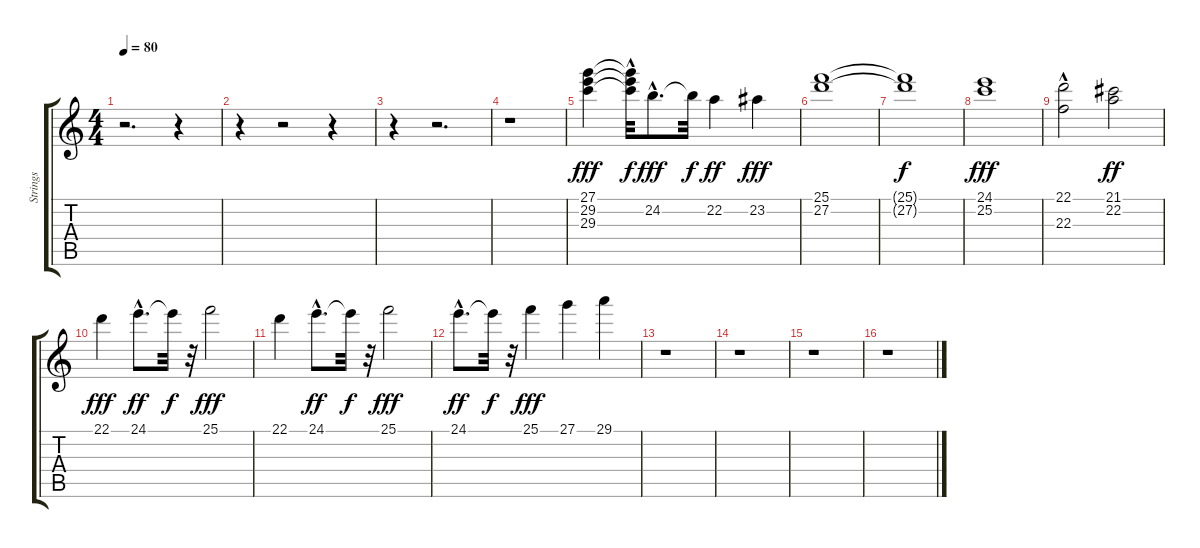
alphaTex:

\track ("Strings" "Strings") {instrument stringensemble1}
\staff {score tabs}
\tuning (E4 B3 G3 D3 A2 E2) {hide}
\ts (4 4)
\tempo 80
\clef g2
\ks c
r.2{d dy fff} r.4 |
r.4 r.2 r.4 |
r.4 r.2{d} |
r.1 |
(27.1 29.2 29.3).4 (27.1{hac t} 29.2{t} 29.3{t}).32{dy f} 24.2{hac}.8{d dy fff} 24.2{t}.32{dy f} 22.2.4{dy ff} 23.2.4{dy fff} |
(25.1 27.2).1 |
(25.1{t} 27.2{t}).1{dy f} |
(24.1 25.2).1{dy fff} |
(22.1 22.3{hac}).2 (21.1 22.2).2{dy ff} |
22.1.4{dy fff} 24.1{hac}.8{d dy ff} 24.1{t}.32{dy f} r.32 25.1.2{dy fff} |
22.1.4 24.1{hac}.8{d dy ff} 24.1{t}.32{dy f} r.32 25.1.2{dy fff} |
24.1{hac}.8{d dy ff} 24.1{t}.32{dy f} r.32 25.1.4{dy fff} 27.1.4 29.1.4 |
r.1 |
r.1 |
r.1 |
r.1
